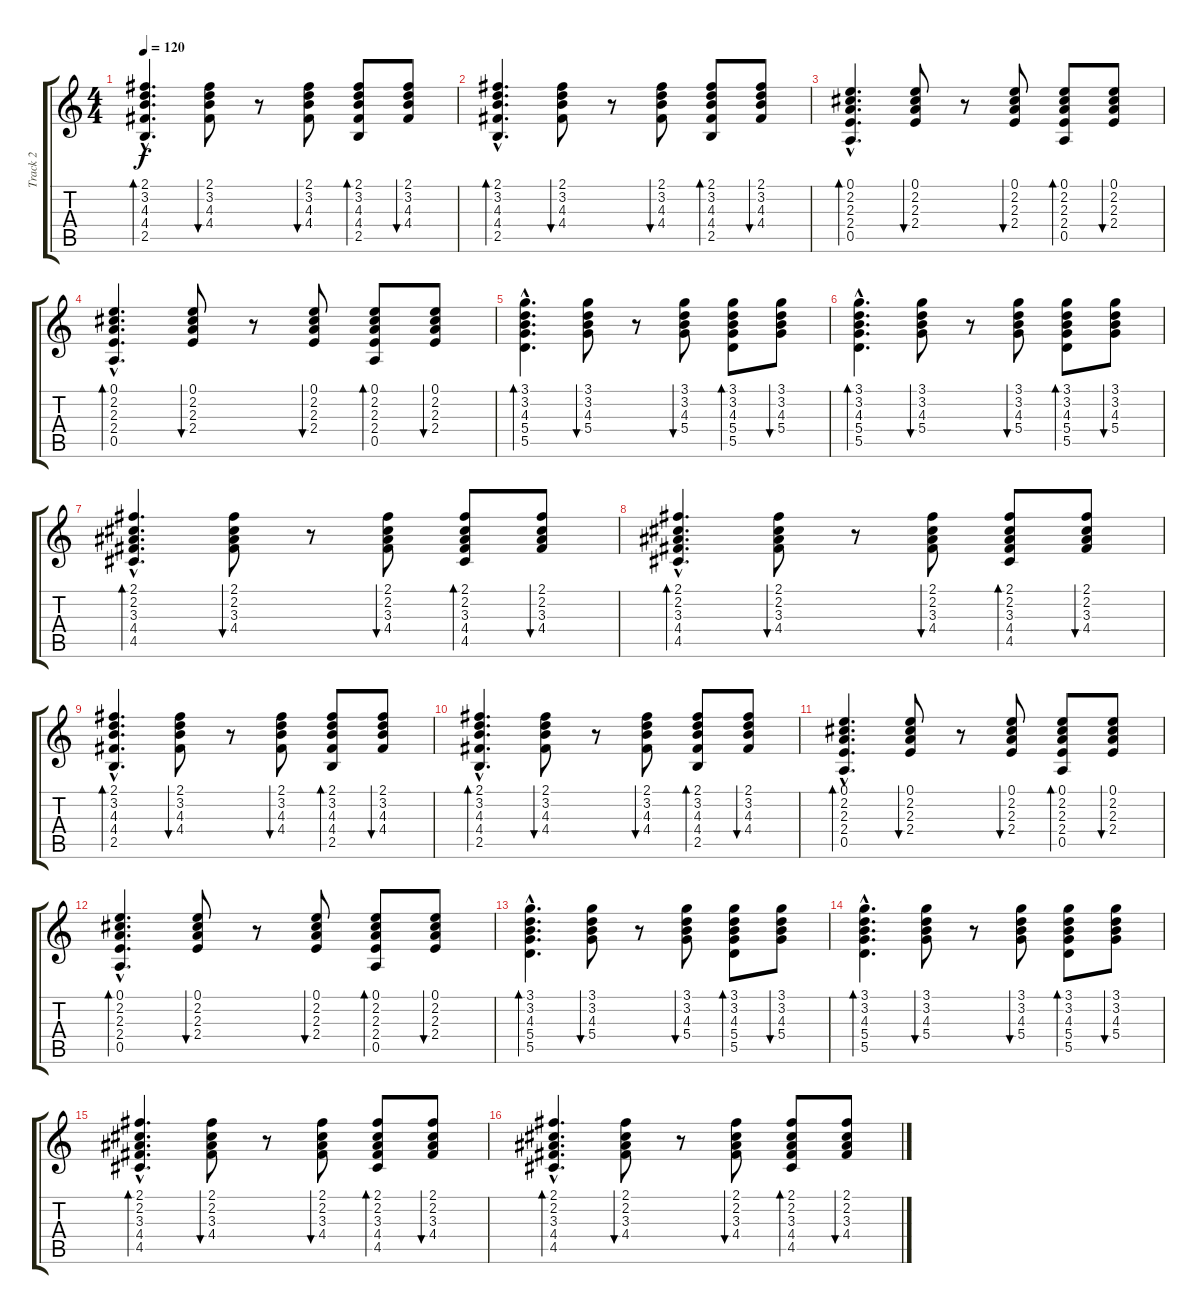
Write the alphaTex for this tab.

\track ("Track 2" "Track 2") {instrument acousticguitarnylon}
\staff {score tabs}
\tuning (E4 B3 G3 D3 A2 E2) {hide}
\ts (4 4)
\tempo 120
\clef g2
\ks c
(2.1{hac} 3.2{hac} 4.3{hac} 4.4{hac} 2.5{hac}).4{d bd 60 dy f instrument acousticguitarnylon} (2.1 3.2 4.3 4.4).8{bu 60} r.8 (2.1 3.2 4.3 4.4).8{bu 60} (2.1 3.2 4.3 4.4 2.5).8{bd 60} (2.1 3.2 4.3 4.4).8{bu 60} |
(2.1{hac} 3.2{hac} 4.3{hac} 4.4{hac} 2.5{hac}).4{d bd 60} (2.1 3.2 4.3 4.4).8{bu 60} r.8 (2.1 3.2 4.3 4.4).8{bu 60} (2.1 3.2 4.3 4.4 2.5).8{bd 60} (2.1 3.2 4.3 4.4).8{bu 60} |
(0.1{hac} 2.2{hac} 2.3{hac} 2.4{hac} 0.5{hac}).4{d bd 60} (0.1 2.2 2.3 2.4).8{bu 60} r.8 (0.1 2.2 2.3 2.4).8{bu 60} (0.1 2.2 2.3 2.4 0.5).8{bd 60} (0.1 2.2 2.3 2.4).8{bu 60} |
(0.1{hac} 2.2{hac} 2.3{hac} 2.4{hac} 0.5{hac}).4{d bd 60} (0.1 2.2 2.3 2.4).8{bu 60} r.8 (0.1 2.2 2.3 2.4).8{bu 60} (0.1 2.2 2.3 2.4 0.5).8{bd 60} (0.1 2.2 2.3 2.4).8{bu 60} |
(3.1{hac} 3.2{hac} 4.3{hac} 5.4{hac} 5.5{hac}).4{d bd 60} (3.1 3.2 4.3 5.4).8{bu 60} r.8 (3.1 3.2 4.3 5.4).8{bu 60} (3.1 3.2 4.3 5.4 5.5).8{bd 60} (3.1 3.2 4.3 5.4).8{bu 60} |
(3.1{hac} 3.2{hac} 4.3{hac} 5.4{hac} 5.5{hac}).4{d bd 60} (3.1 3.2 4.3 5.4).8{bu 60} r.8 (3.1 3.2 4.3 5.4).8{bu 60} (3.1 3.2 4.3 5.4 5.5).8{bd 60} (3.1 3.2 4.3 5.4).8{bu 60} |
(2.1{hac} 2.2{hac} 3.3{hac} 4.4{hac} 4.5{hac}).4{d bd 60} (2.1 2.2 3.3 4.4).8{bu 60} r.8 (2.1 2.2 3.3 4.4).8{bu 60} (2.1 2.2 3.3 4.4 4.5).8{bd 60} (2.1 2.2 3.3 4.4).8{bu 60} |
(2.1{hac} 2.2{hac} 3.3{hac} 4.4{hac} 4.5{hac}).4{d bd 60} (2.1 2.2 3.3 4.4).8{bu 60} r.8 (2.1 2.2 3.3 4.4).8{bu 60} (2.1 2.2 3.3 4.4 4.5).8{bd 60} (2.1 2.2 3.3 4.4).8{bu 60} |
(2.1{hac} 3.2{hac} 4.3{hac} 4.4{hac} 2.5{hac}).4{d bd 60} (2.1 3.2 4.3 4.4).8{bu 60} r.8 (2.1 3.2 4.3 4.4).8{bu 60} (2.1 3.2 4.3 4.4 2.5).8{bd 60} (2.1 3.2 4.3 4.4).8{bu 60} |
(2.1{hac} 3.2{hac} 4.3{hac} 4.4{hac} 2.5{hac}).4{d bd 60} (2.1 3.2 4.3 4.4).8{bu 60} r.8 (2.1 3.2 4.3 4.4).8{bu 60} (2.1 3.2 4.3 4.4 2.5).8{bd 60} (2.1 3.2 4.3 4.4).8{bu 60} |
(0.1{hac} 2.2{hac} 2.3{hac} 2.4{hac} 0.5{hac}).4{d bd 60} (0.1 2.2 2.3 2.4).8{bu 60} r.8 (0.1 2.2 2.3 2.4).8{bu 60} (0.1 2.2 2.3 2.4 0.5).8{bd 60} (0.1 2.2 2.3 2.4).8{bu 60} |
(0.1{hac} 2.2{hac} 2.3{hac} 2.4{hac} 0.5{hac}).4{d bd 60} (0.1 2.2 2.3 2.4).8{bu 60} r.8 (0.1 2.2 2.3 2.4).8{bu 60} (0.1 2.2 2.3 2.4 0.5).8{bd 60} (0.1 2.2 2.3 2.4).8{bu 60} |
(3.1{hac} 3.2{hac} 4.3{hac} 5.4{hac} 5.5{hac}).4{d bd 60} (3.1 3.2 4.3 5.4).8{bu 60} r.8 (3.1 3.2 4.3 5.4).8{bu 60} (3.1 3.2 4.3 5.4 5.5).8{bd 60} (3.1 3.2 4.3 5.4).8{bu 60} |
(3.1{hac} 3.2{hac} 4.3{hac} 5.4{hac} 5.5{hac}).4{d bd 60} (3.1 3.2 4.3 5.4).8{bu 60} r.8 (3.1 3.2 4.3 5.4).8{bu 60} (3.1 3.2 4.3 5.4 5.5).8{bd 60} (3.1 3.2 4.3 5.4).8{bu 60} |
(2.1{hac} 2.2{hac} 3.3{hac} 4.4{hac} 4.5{hac}).4{d bd 60} (2.1 2.2 3.3 4.4).8{bu 60} r.8 (2.1 2.2 3.3 4.4).8{bu 60} (2.1 2.2 3.3 4.4 4.5).8{bd 60} (2.1 2.2 3.3 4.4).8{bu 60} |
(2.1{hac} 2.2{hac} 3.3{hac} 4.4{hac} 4.5{hac}).4{d bd 60} (2.1 2.2 3.3 4.4).8{bu 60} r.8 (2.1 2.2 3.3 4.4).8{bu 60} (2.1 2.2 3.3 4.4 4.5).8{bd 60} (2.1 2.2 3.3 4.4).8{bu 60}
